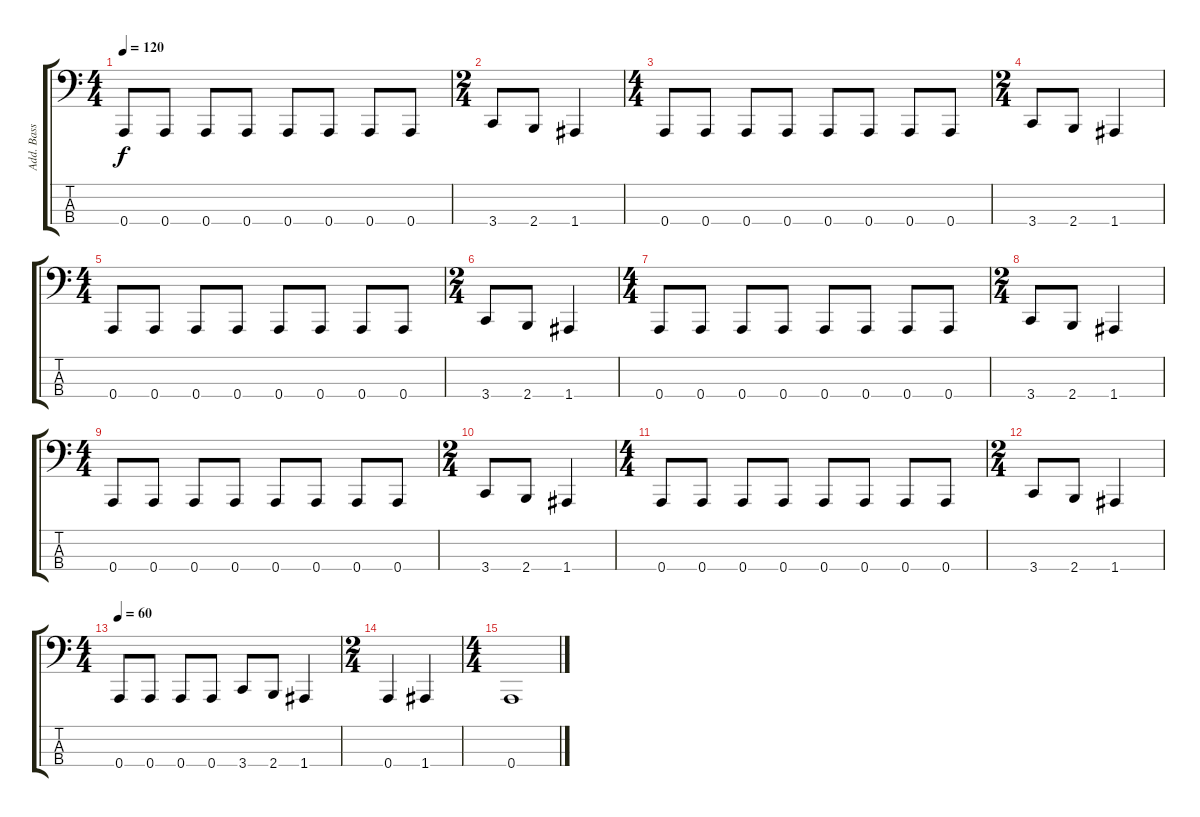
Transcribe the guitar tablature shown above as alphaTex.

\track ("Add. Bass" "Add. Bass") {instrument acousticbass}
\staff {score tabs}
\tuning (C2 G1 D1 A0) {hide}
\ts (4 4)
\tempo 120
\clef f4
\ks c
0.4.8{dy f} 0.4.8 0.4.8 0.4.8 0.4.8 0.4.8 0.4.8 0.4.8 |
\ts (2 4)
3.4.8 2.4.8 1.4.4 |
\ts (4 4)
0.4.8 0.4.8 0.4.8 0.4.8 0.4.8 0.4.8 0.4.8 0.4.8 |
\ts (2 4)
3.4.8 2.4.8 1.4.4 |
\ts (4 4)
0.4.8 0.4.8 0.4.8 0.4.8 0.4.8 0.4.8 0.4.8 0.4.8 |
\ts (2 4)
3.4.8 2.4.8 1.4.4 |
\ts (4 4)
0.4.8 0.4.8 0.4.8 0.4.8 0.4.8 0.4.8 0.4.8 0.4.8 |
\ts (2 4)
3.4.8 2.4.8 1.4.4 |
\ts (4 4)
0.4.8 0.4.8 0.4.8 0.4.8 0.4.8 0.4.8 0.4.8 0.4.8 |
\ts (2 4)
3.4.8 2.4.8 1.4.4 |
\ts (4 4)
0.4.8 0.4.8 0.4.8 0.4.8 0.4.8 0.4.8 0.4.8 0.4.8 |
\ts (2 4)
3.4.8 2.4.8 1.4.4 |
\ts (4 4)
\tempo 60
0.4.8 0.4.8 0.4.8 0.4.8 3.4.8 2.4.8 1.4.4 |
\ts (2 4)
0.4.4 1.4.4 |
\ts (4 4)
0.4.1
